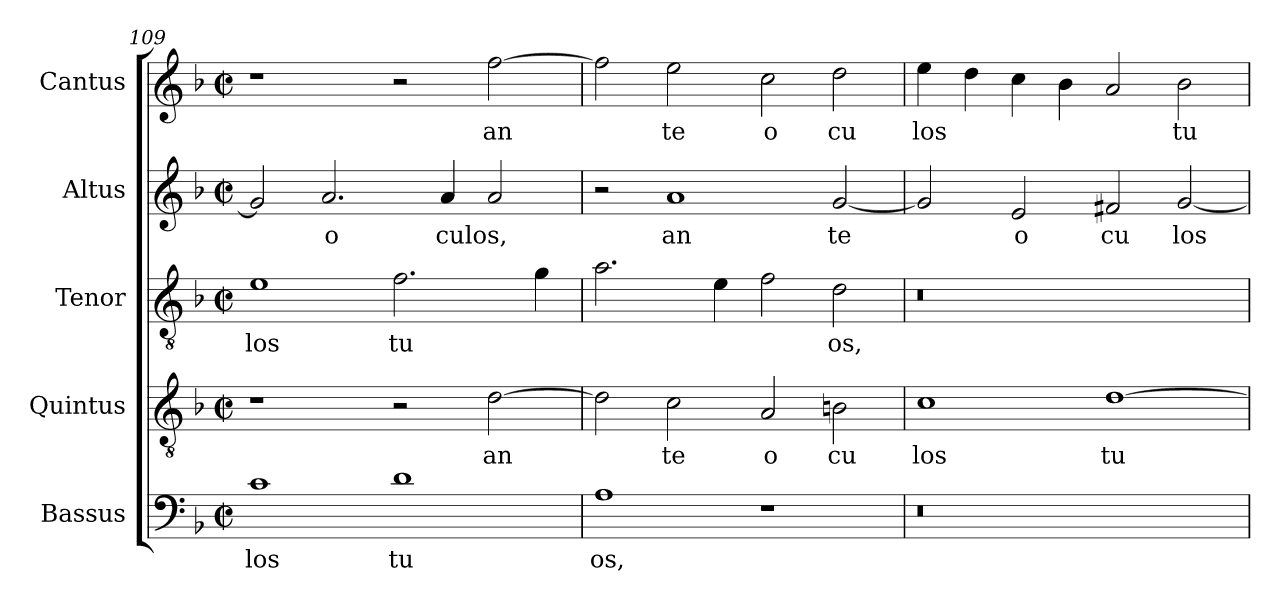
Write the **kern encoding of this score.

**kern	**text	**kern	**text	**kern	**text	**kern	**text	**kern	**text
*part5	*part5	*part4	*part4	*part3	*part3	*part2	*part2	*part1	*part1
*staff5	*staff5	*staff4	*staff4	*staff3	*staff3	*staff2	*staff2	*staff1	*staff1
*I"Bassus	*	*I"Quintus	*	*I"Tenor	*	*I"Altus	*	*I"Cantus	*
*clefF4	*	*clefGv2	*	*clefGv2	*	*clefG2	*	*clefG2	*
*k[b-]	*	*k[b-]	*	*k[b-]	*	*k[b-]	*	*k[b-]	*
*F:	*	*F:	*	*F:	*	*F:	*	*F:	*
*M2/2	*	*M2/2	*	*M2/2	*	*M2/2	*	*M2/2	*
*met(c|)	*	*met(c|)	*	*met(c|)	*	*met(c|)	*	*met(c|)	*
=109	=109	=109	=109	=109	=109	=109	=109	=109	=109
!	!LO:LY:b:cj	!	!	!	!LO:LY:b	!	!LO:LY:b	!	!
1c	los	1r	.	1e	los	2g/]	.	1r	.
!	!	!	!	!	!	!	!LO:LY:b	!	!
.	.	.	.	.	.	2.a/	o	.	.
!	!LO:LY:b:cj	!	!	!	!LO:LY:b	!	!	!	!
1d	tu	2r	.	2.f\	tu	.	.	2r	.
!	!	!	!	!	!	!	!LO:LY:b	!	!
.	.	.	.	.	.	4a/	culos,	.	.
!	!	!	!LO:LY:b	!	!	!	!LO:LY:b	!	!LO:LY:b:cj
.	.	[>2d\	an	.	.	2a/	.	[>2ff\	an
!	!	!	!	!	!LO:LY:b	!	!	!	!
.	.	.	.	4g\	.	.	.	.	.
=110	=110	=110	=110	=110	=110	=110	=110	=110	=110
!	!LO:LY:b:cj	!	!LO:LY:b	!	!LO:LY:b	!	!	!	!LO:LY:b:cj
1A	os,	2d\]	.	2.a\	.	2r	.	2ff\]	.
!	!	!	!LO:LY:b	!	!	!	!LO:LY:b	!	!LO:LY:b:cj
.	.	2c\	te	.	.	1a	an	2ee\	te
!	!	!	!	!	!LO:LY:b	!	!	!	!
.	.	.	.	4e\	.	.	.	.	.
!	!	!	!LO:LY:b	!	!LO:LY:b	!	!	!	!LO:LY:b:cj
1r	.	2A/	o	2f\	.	.	.	2cc\	o
!	!	!	!LO:LY:b	!	!LO:LY:b	!	!LO:LY:b	!	!LO:LY:b:cj
.	.	2Bn\	cu	2d\	os,	[<2g/	te	2dd\	cu
=111	=111	=111	=111	=111	=111	=111	=111	=111	=111
!	!	!	!LO:LY:b	!	!	!	!LO:LY:b	!	!LO:LY:b:cj
0r	.	1c	los	0r	.	2g/]	.	4ee\	los
!	!	!	!	!	!	!	!	!	!LO:LY:b:cj
.	.	.	.	.	.	.	.	4dd\	.
!	!	!	!	!	!	!	!LO:LY:b	!	!LO:LY:b:cj
.	.	.	.	.	.	2e/	o	4cc\	.
!	!	!	!	!	!	!	!	!	!LO:LY:b:cj
.	.	.	.	.	.	.	.	4b-\	.
!	!	!	!LO:LY:b	!	!	!	!LO:LY:b	!	!LO:LY:b:cj
.	.	[>1d	tu	.	.	2f#X/	cu	2a/	.
!	!	!	!	!	!	!	!LO:LY:b	!	!LO:LY:b:cj
.	.	.	.	.	.	[<2g/	los	2b-\	tu
=	=	=	=	=	=	=	=	=	=
*-	*-	*-	*-	*-	*-	*-	*-	*-	*-
